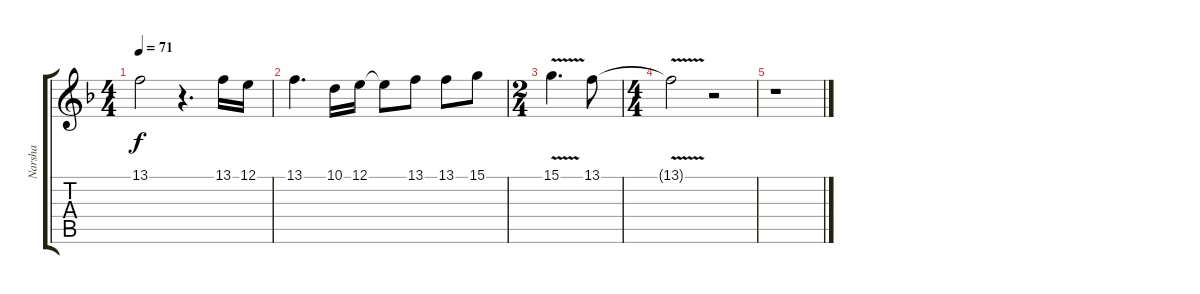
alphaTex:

\track ("Narsha" "Narsha") {instrument acousticgrandpiano}
\staff {score tabs}
\tuning (E4 B3 G3 D3 A2 E2) {hide}
\ts (4 4)
\tempo 71
\clef g2
\ks f
13.1.2{dy f} r.4{d} 13.1.16 12.1.16 |
13.1.4{d} 10.1.16 12.1.16 12.1{t}.8 13.1.8 13.1.8 15.1.8 |
\ts (2 4)
15.1{v}.4{d} 13.1.8 |
\ts (4 4)
13.1{v t}.2 r.2 |
r.1
